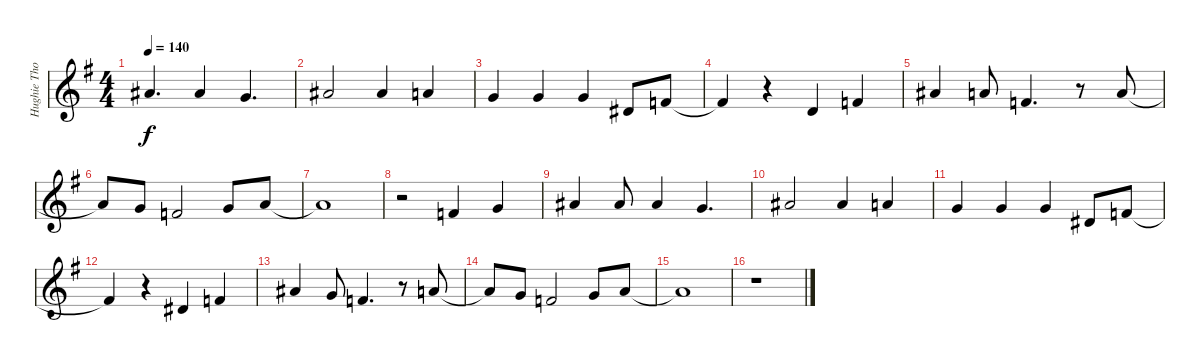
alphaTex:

\track ("Hughie Thomasson Vocals" "Hughie Tho") {instrument piccolo}
\staff {score}
\tuning (E4 B3 G3 D3 A2 E2) {hide}
\ts (4 4)
\tempo 140
\clef g2
\ks g
11.2.4{d dy f} 11.2.4 8.2.4{d} |
11.2.2 11.2.4 10.2.4 |
8.2.4 8.2.4 8.2.4 8.3.8 10.3.8 |
10.3{t}.4 r.4 7.3.4 10.3.4 |
11.2.4 10.2.8 10.3.4{d} r.8 10.2.8 |
10.2{t}.8 8.2.8 10.3.2 8.2.8 10.2.8 |
10.2{t}.1 |
r.2 10.3.4 8.2.4 |
11.2.4 11.2.8 11.2.4 8.2.4{d} |
11.2.2 11.2.4 10.2.4 |
8.2.4 8.2.4 8.2.4 8.3.8 10.3.8 |
10.3{t}.4 r.4 8.3.4 10.3.4 |
11.2.4 8.2.8 10.3.4{d} r.8 10.2.8 |
10.2{t}.8 8.2.8 10.3.2 8.2.8 10.2.8 |
10.2{t}.1 |
r.1
